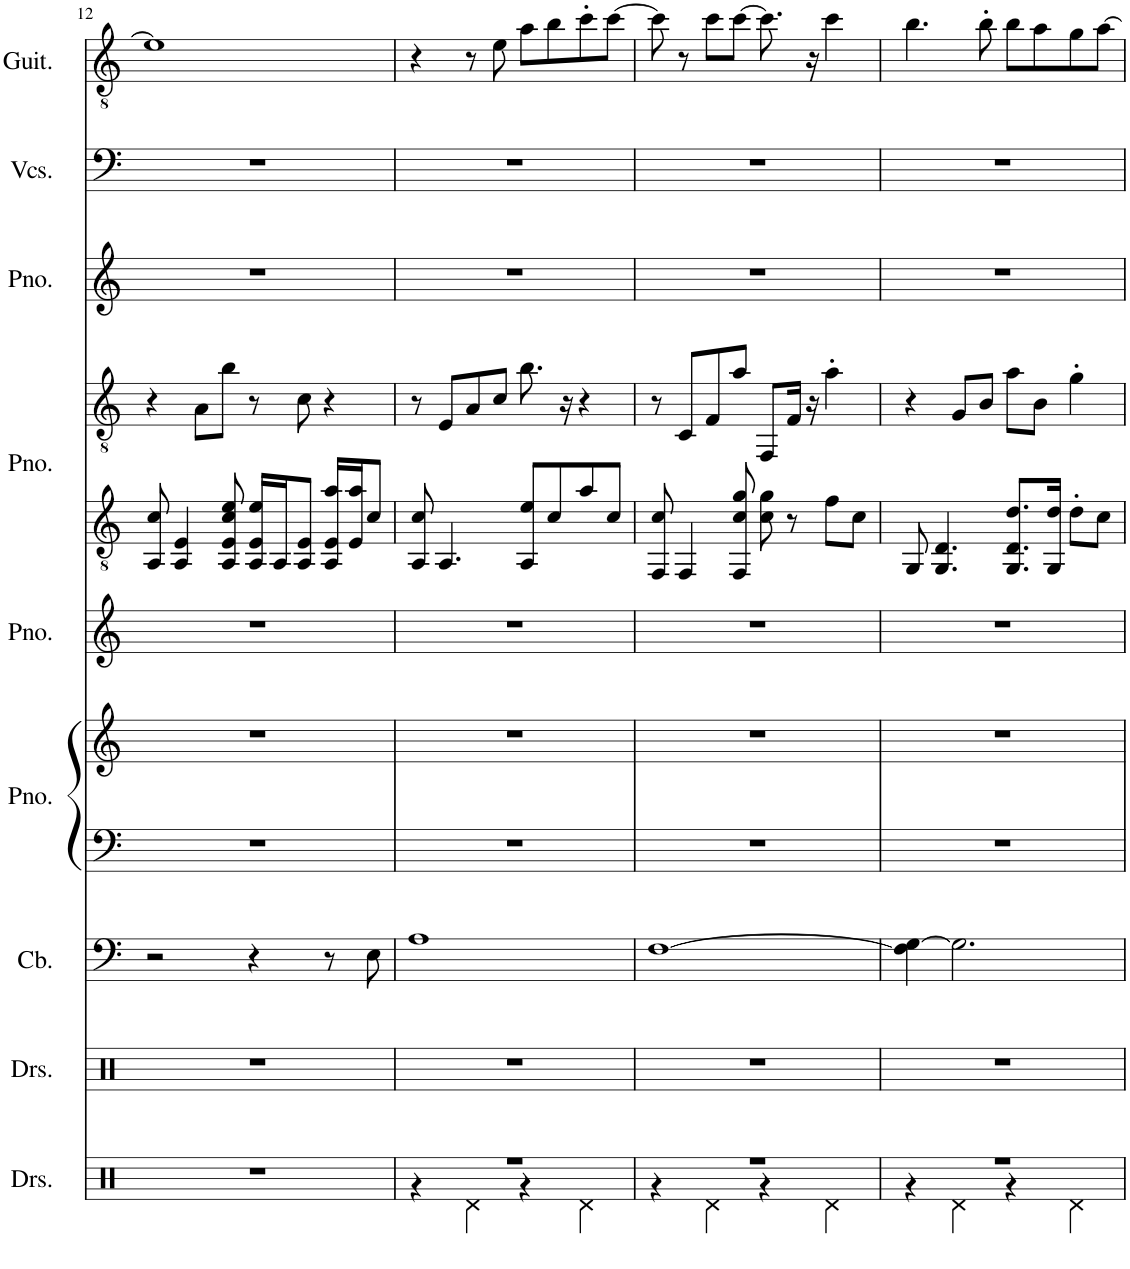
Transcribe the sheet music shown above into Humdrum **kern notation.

**kern	**kern	**kern	**kern	**kern	**kern	**kern	**kern	**kern	**kern	**kern
*part9	*part8	*part7	*part6	*part6	*part5	*part4	*part4	*part3	*part2	*part1
*staff11	*staff10	*staff9	*staff8	*staff7	*staff6	*staff5	*staff4	*staff3	*staff2	*staff1
*I"Drumset	*I"Drumset	*I"Contrabass	*I"Piano	*	*I"Piano	*I"Piano	*	*I"Piano	*I"Violoncellos	*I"Classical Guitar
*I'Drs.	*I'Drs.	*I'Cb.	*I'Pno.	*	*I'Pno.	*I'Pno.	*	*I'Pno.	*I'Vcs.	*I'Guit.
!!LO:PB:g=z
*clefX	*clefX	*clefF4	*clefF4	*clefG2	*clefG2	*clefGv2	*clefGv2	*clefG2	*clefF4	*clefGv2
*	*	*Trd7c12	*	*	*	*	*	*	*	*
*k[]	*k[]	*k[]	*k[]	*k[]	*k[]	*k[]	*k[]	*k[]	*k[]	*k[]
*M4/4	*M4/4	*M4/4	*M4/4	*M4/4	*M4/4	*M4/4	*M4/4	*M4/4	*M4/4	*M4/4
=12	=12	=12	=12	=12	=12	=12	=12	=12	=12	=12
1r	1r	2r	1r	1r	1r	8AA/ 8c/	4r	1r	1r	1e]
.	.	.	.	.	.	4AA/ 4E/	.	.	.	.
.	.	.	.	.	.	.	8A\L	.	.	.
.	.	.	.	.	.	8AA/ 8E/ 8c/ 8e/	8b\J	.	.	.
.	.	4r	.	.	.	16AA/ 16E/ 16e/LL	8r	.	.	.
.	.	.	.	.	.	16AA/J	.	.	.	.
.	.	.	.	.	.	8AA/ 8E/J	8c\	.	.	.
.	.	8r	.	.	.	16AA/ 16E/ 16a/LL	4r	.	.	.
.	.	.	.	.	.	16E/ 16a/J	.	.	.	.
.	.	8E\	.	.	.	8c/J	.	.	.	.
=13	=13	=13	=13	=13	=13	=13	=13	=13	=13	=13
*^	*	*	*	*	*	*	*	*	*	*
1r	4r	1r	1A	1r	1r	1r	8AA/ 8c/	8r	1r	1r	4r
.	.	.	.	.	.	.	4.AA/	8E/L	.	.	.
.	4Rd\	.	.	.	.	.	.	8A/	.	.	8r
.	.	.	.	.	.	.	.	8c/J	.	.	8e\
.	4r	.	.	.	.	.	8AA/ 8e/L	8.b\	.	.	8a\L
.	.	.	.	.	.	.	8c/	.	.	.	8b\
.	.	.	.	.	.	.	.	16r	.	.	.
.	4Rd\	.	.	.	.	.	8a/	4r	.	.	8cc'\
.	.	.	.	.	.	.	8c/J	.	.	.	[8cc\J
=14	=14	=14	=14	=14	=14	=14	=14	=14	=14	=14	=14
1r	4r	1r	[1F	1r	1r	1r	8FF/ 8c/	8r	1r	1r	8cc\]
.	.	.	.	.	.	.	4FF/	8C/L	.	.	8r
.	4Rd\	.	.	.	.	.	.	8F/	.	.	8cc\L
.	.	.	.	.	.	.	8FF/ 8c/ 8g/	8a/J	.	.	[8cc\J
.	4r	.	.	.	.	.	8c\ 8g\	8FF/L	.	.	8.cc\]
.	.	.	.	.	.	.	8r	16F/Jk	.	.	.
.	.	.	.	.	.	.	.	16r	.	.	16r
.	4Rd\	.	.	.	.	.	8f\L	4a'\	.	.	4cc\
.	.	.	.	.	.	.	8c\J	.	.	.	.
=15	=15	=15	=15	=15	=15	=15	=15	=15	=15	=15	=15
1r	4r	1r	4F\] [4G\	1r	1r	1r	8GG/	4r	1r	1r	4.b\
.	.	.	.	.	.	.	4.GG/ 4.D/	.	.	.	.
.	4Rd\	.	2.G\]	.	.	.	.	8G/L	.	.	.
.	.	.	.	.	.	.	.	8B/J	.	.	8b'\
.	4r	.	.	.	.	.	8.GG/ 8.D/ 8.d/L	8a\L	.	.	8b\L
.	.	.	.	.	.	.	.	8B\J	.	.	8a\
.	.	.	.	.	.	.	16GG/ 16d/Jk	.	.	.	.
.	4Rd\	.	.	.	.	.	8d'\L	4g'\	.	.	8g\
.	.	.	.	.	.	.	8c\J	.	.	.	[8a\J
*v	*v	*	*	*	*	*	*	*	*	*	*
=	=	=	=	=	=	=	=	=	=	=
*-	*-	*-	*-	*-	*-	*-	*-	*-	*-	*-
